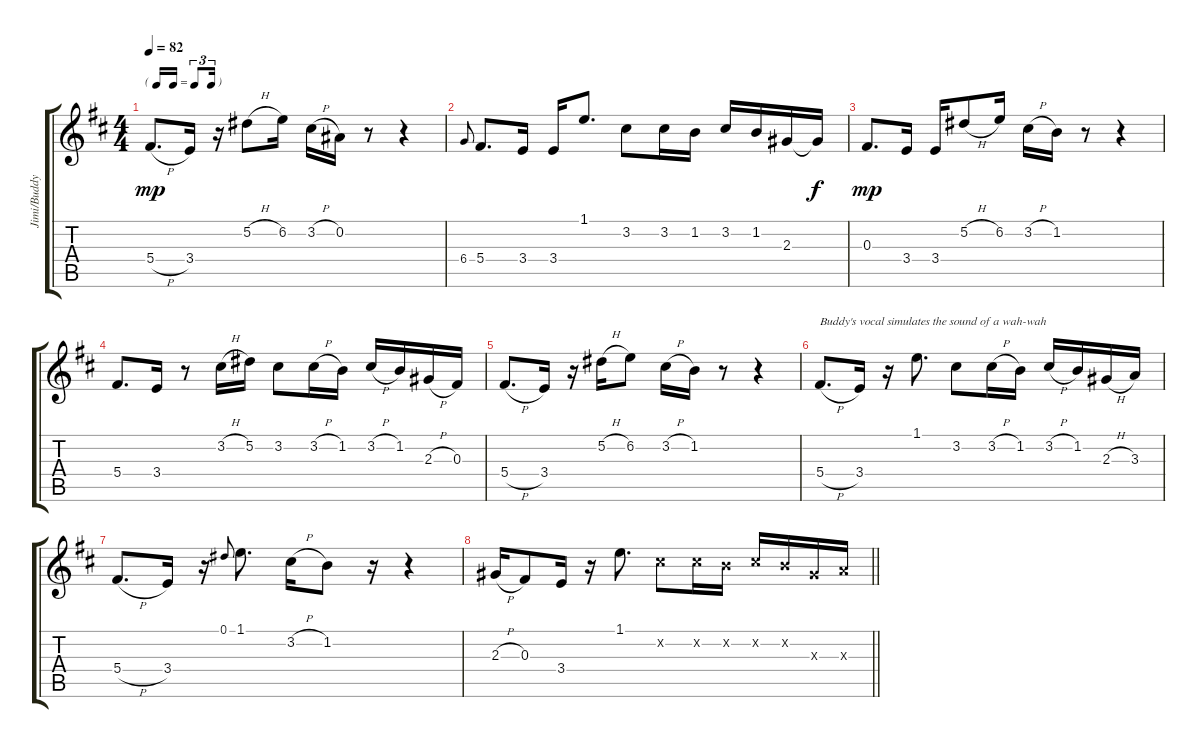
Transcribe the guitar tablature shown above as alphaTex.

\track ("Jimi/Buddy Vocal" "Jimi/Buddy") {instrument electricguitarjazz}
\staff {score tabs}
\tuning (Eb4 Bb3 Gb3 Db3 Ab2 Eb2) {hide}
\ts (4 4)
\tf triplet16th
\tempo 82
\clef g2
\ks d
5.4{h}.8{d dy mp} 3.4.16 r.16 5.2{h}.8 6.2.16 3.2{h}.16 0.2.16 r.8 r.4 |
6.4.8{gr onbeat} 5.4.8{d} 3.4.16 3.4.16 1.1.8{d} 3.2.8 3.2.16 1.2.16 3.2.16 1.2.16 2.3.16 2.3{t}.16{dy f} |
0.3.8{d dy mp} 3.4.16 3.4.16 5.2{h}.8 6.2.16 3.2{h}.16 1.2.16 r.8 r.4 |
5.4.8{d} 3.4.16 r.8 3.2{h}.16 5.2.16 3.2.8 3.2{h}.16 1.2.16 3.2{h}.16 1.2.16 2.3{h}.16 0.3.16 |
5.4{h}.8{d} 3.4.16 r.16 5.2{h}.16 6.2.8 3.2{h}.16 1.2.16 r.8 r.4 |
5.4{h}.8{d txt "Buddy's vocal simulates the sound of a wah-wah"} 3.4.16 r.16 1.1.8{d} 3.2.8 3.2{h}.16 1.2.16 3.2{h}.16 1.2.16 2.3{h}.16 3.3.16 |
5.4{h}.8{d} 3.4.16 r.16 0.1.8{gr onbeat} 1.1.8{d} 3.2{h}.16 1.2.8 r.16 r.4 |
\barLineRight lightlight
2.3{h}.16 0.3.8 3.4.16 r.16 1.1.8{d} 3.2{x}.8 3.2{x}.16 1.2{x}.16 3.2{x}.16 1.2{x}.16 2.3{x}.16 3.3{x}.16
